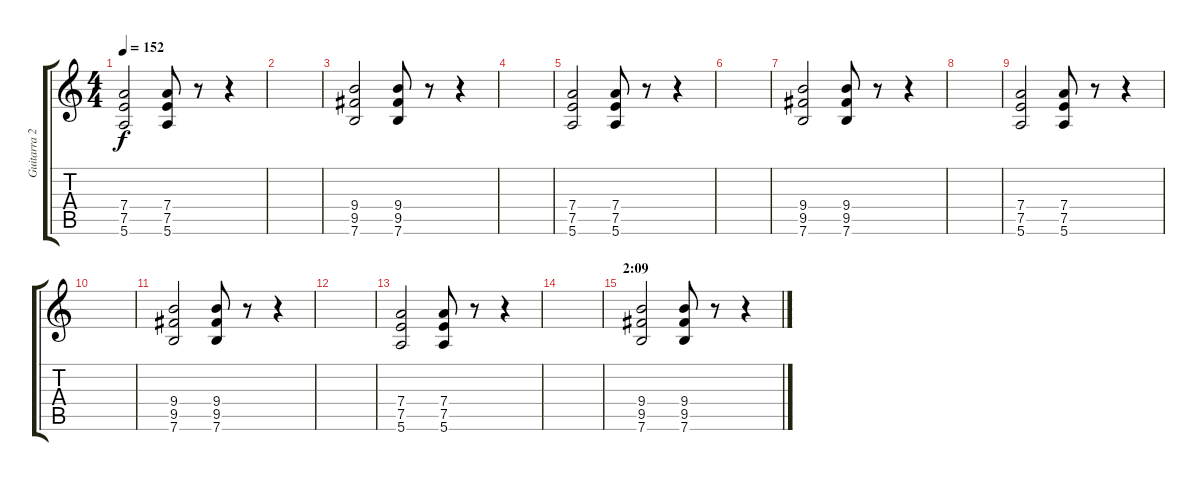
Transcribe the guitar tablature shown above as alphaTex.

\track ("Guitarra 2" "Guitarra 2") {instrument overdrivenguitar}
\staff {score tabs}
\tuning (E4 B3 G3 D3 A2 E2) {hide}
\ts (4 4)
\tempo 152
\clef g2
\ks c
(7.4 7.5 5.6).2{dy f instrument overdrivenguitar} (7.4 7.5 5.6).8 r.8 r.4 |
|
(9.4 9.5 7.6).2{volume 12 instrument overdrivenguitar} (9.4 9.5 7.6).8 r.8 r.4 |
|
(7.4 7.5 5.6).2{instrument overdrivenguitar} (7.4 7.5 5.6).8 r.8 r.4 |
|
(9.4 9.5 7.6).2{volume 12 instrument overdrivenguitar} (9.4 9.5 7.6).8 r.8 r.4 |
|
(7.4 7.5 5.6).2{instrument overdrivenguitar} (7.4 7.5 5.6).8 r.8 r.4 |
|
(9.4 9.5 7.6).2{volume 12 instrument overdrivenguitar} (9.4 9.5 7.6).8 r.8 r.4 |
|
(7.4 7.5 5.6).2{instrument overdrivenguitar} (7.4 7.5 5.6).8 r.8 r.4 |
|
\section ("" "2:09")
(9.4 9.5 7.6).2{volume 12 instrument overdrivenguitar} (9.4 9.5 7.6).8 r.8 r.4
